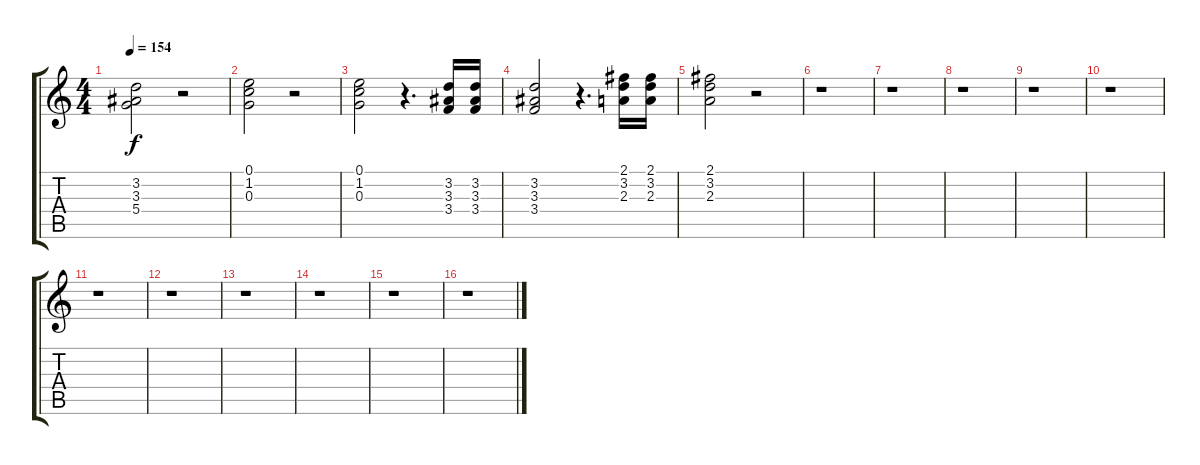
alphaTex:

\track "" {instrument acousticguitarsteel}
\staff {score tabs}
\tuning (E4 B3 G3 D3 A2 E2) {hide}
\ts (4 4)
\tempo 154
\clef g2
\ks c
(3.2 3.3 5.4).2{dy f} r.2 |
(0.1 1.2 0.3).2 r.2 |
(0.1 1.2 0.3).2 r.4{d} (3.2 3.3 3.4).16 (3.2 3.3 3.4).16 |
(3.2 3.3 3.4).2 r.4{d} (2.1 3.2 2.3).16 (2.1 3.2 2.3).16 |
(2.1 3.2 2.3).2 r.2 |
r.1 |
r.1 |
r.1 |
r.1 |
r.1 |
r.1 |
r.1 |
r.1 |
r.1 |
r.1 |
r.1
